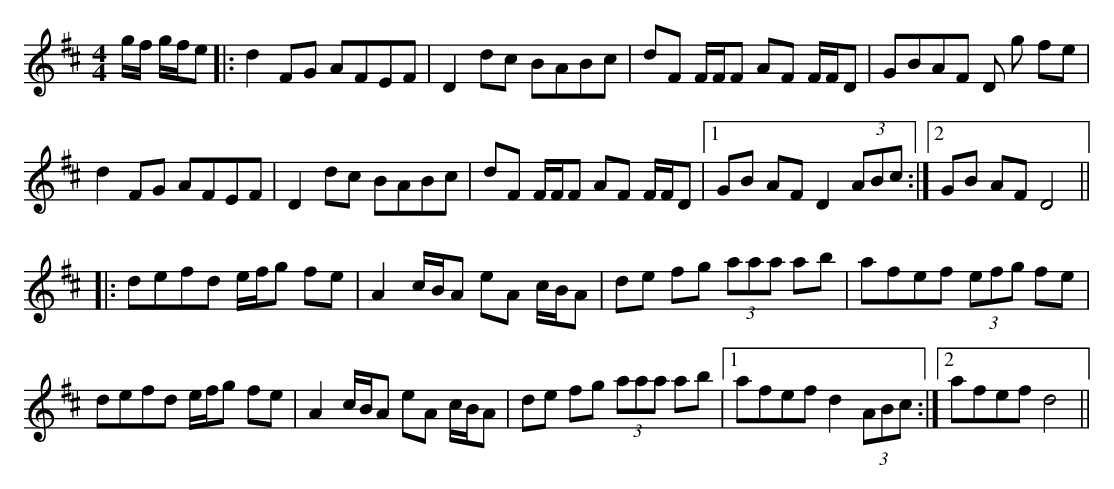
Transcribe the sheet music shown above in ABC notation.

X:1
M:4/4
K:D
g/f/ g/f/e|:d2 FG AFEF|D2 dc BABc|dF F/F/F AF F/F/D|GBAF D g fe|
d2FG AFEF|D2dc BABc|dF F/F/F AF F/F/D|1 GB AF D2 (3ABc:|2 GB AF D4||
|:defd e/f/g fe|A2 c/B/A eA c/B/A|de fg (3aaa ab|afef (3efg fe|
defd e/f/g fe|A2 c/B/A eA c/B/A|de fg (3aaa ab|1 afef d2 (3ABc:|2 afef d4||
